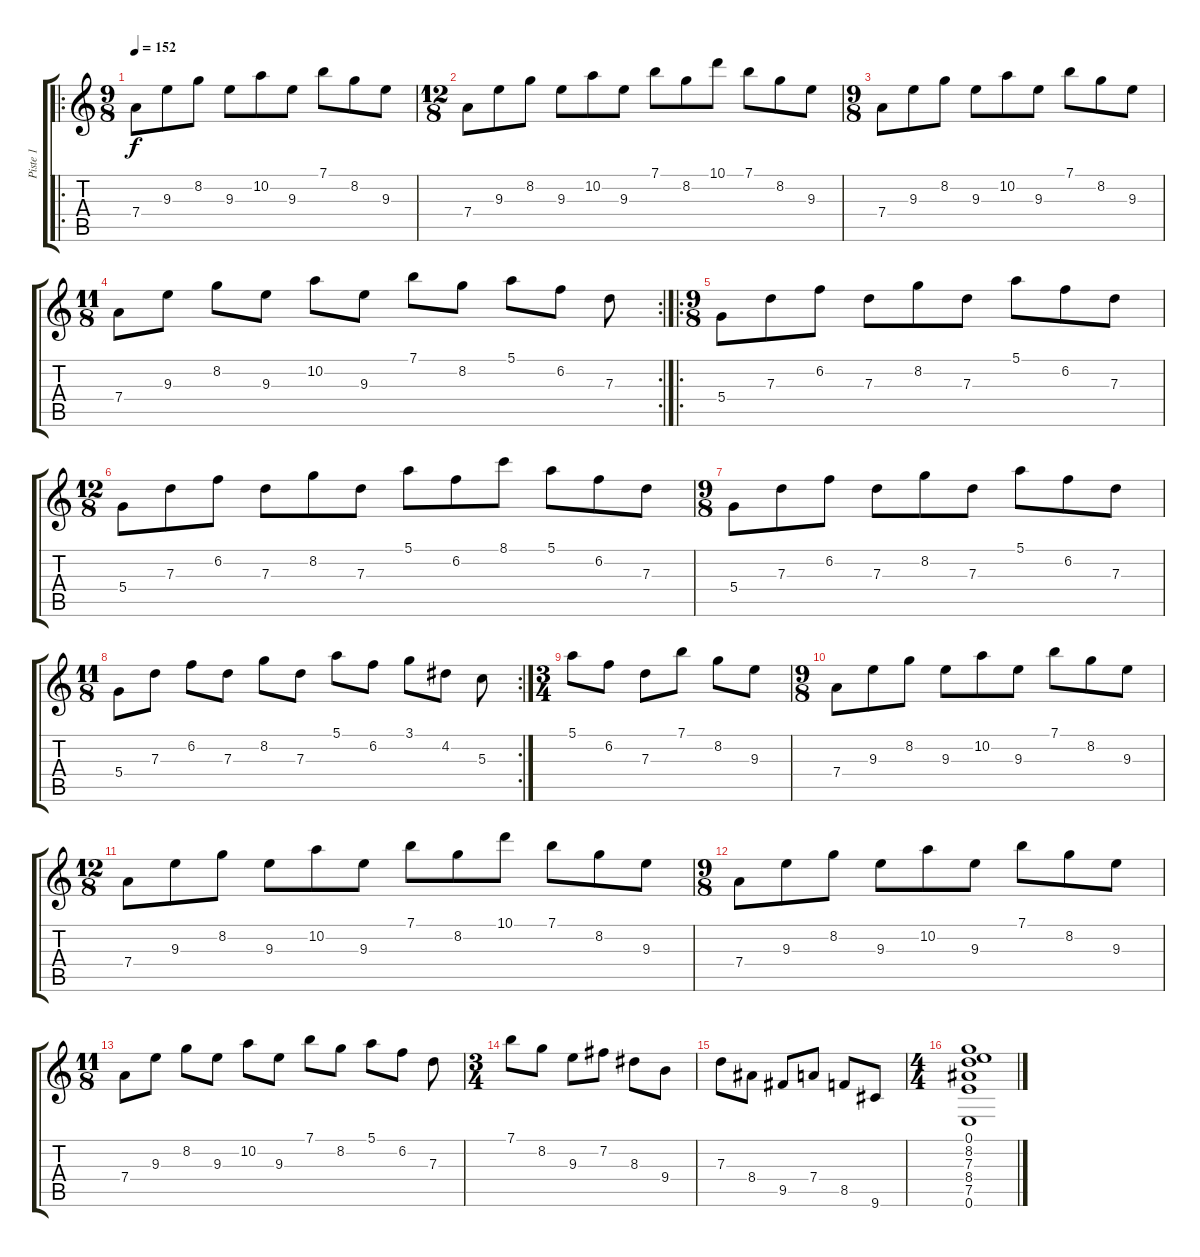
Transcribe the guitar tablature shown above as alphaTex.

\track ("Piste 1" "Piste 1") {instrument electricguitarclean}
\staff {score tabs}
\tuning (E4 B3 G3 D3 A2 E2) {hide}
\ro
\ts (9 8)
\tempo 152
\clef g2
\ks c
7.4.8{dy f instrument electricguitarclean} 9.3.8 8.2.8 9.3.8 10.2.8 9.3.8 7.1.8 8.2.8 9.3.8 |
\ts (12 8)
7.4.8 9.3.8 8.2.8 9.3.8 10.2.8 9.3.8 7.1.8 8.2.8 10.1.8 7.1.8 8.2.8 9.3.8 |
\ts (9 8)
7.4.8 9.3.8 8.2.8 9.3.8 10.2.8 9.3.8 7.1.8 8.2.8 9.3.8 |
\rc 2
\ts (11 8)
7.4.8 9.3.8 8.2.8 9.3.8 10.2.8 9.3.8 7.1.8 8.2.8 5.1.8 6.2.8 7.3.8 |
\ro
\ts (9 8)
5.4.8 7.3.8 6.2.8 7.3.8 8.2.8 7.3.8 5.1.8 6.2.8 7.3.8 |
\ts (12 8)
5.4.8 7.3.8 6.2.8 7.3.8 8.2.8 7.3.8 5.1.8 6.2.8 8.1.8 5.1.8 6.2.8 7.3.8 |
\ts (9 8)
5.4.8 7.3.8 6.2.8 7.3.8 8.2.8 7.3.8 5.1.8 6.2.8 7.3.8 |
\rc 2
\ts (11 8)
5.4.8 7.3.8 6.2.8 7.3.8 8.2.8 7.3.8 5.1.8 6.2.8 3.1.8 4.2.8 5.3.8 |
\ts (3 4)
5.1.8 6.2.8 7.3.8 7.1.8 8.2.8 9.3.8 |
\ts (9 8)
7.4.8 9.3.8 8.2.8 9.3.8 10.2.8 9.3.8 7.1.8 8.2.8 9.3.8 |
\ts (12 8)
7.4.8 9.3.8 8.2.8 9.3.8 10.2.8 9.3.8 7.1.8 8.2.8 10.1.8 7.1.8 8.2.8 9.3.8 |
\ts (9 8)
7.4.8 9.3.8 8.2.8 9.3.8 10.2.8 9.3.8 7.1.8 8.2.8 9.3.8 |
\ts (11 8)
7.4.8 9.3.8 8.2.8 9.3.8 10.2.8 9.3.8 7.1.8 8.2.8 5.1.8 6.2.8 7.3.8 |
\ts (3 4)
7.1.8 8.2.8 9.3.8 7.2.8 8.3.8 9.4.8 |
7.3.8 8.4.8 9.5.8 7.4.8 8.5.8 9.6.8 |
\ts (4 4)
(0.1 8.2 7.3 8.4 7.5 0.6).1
